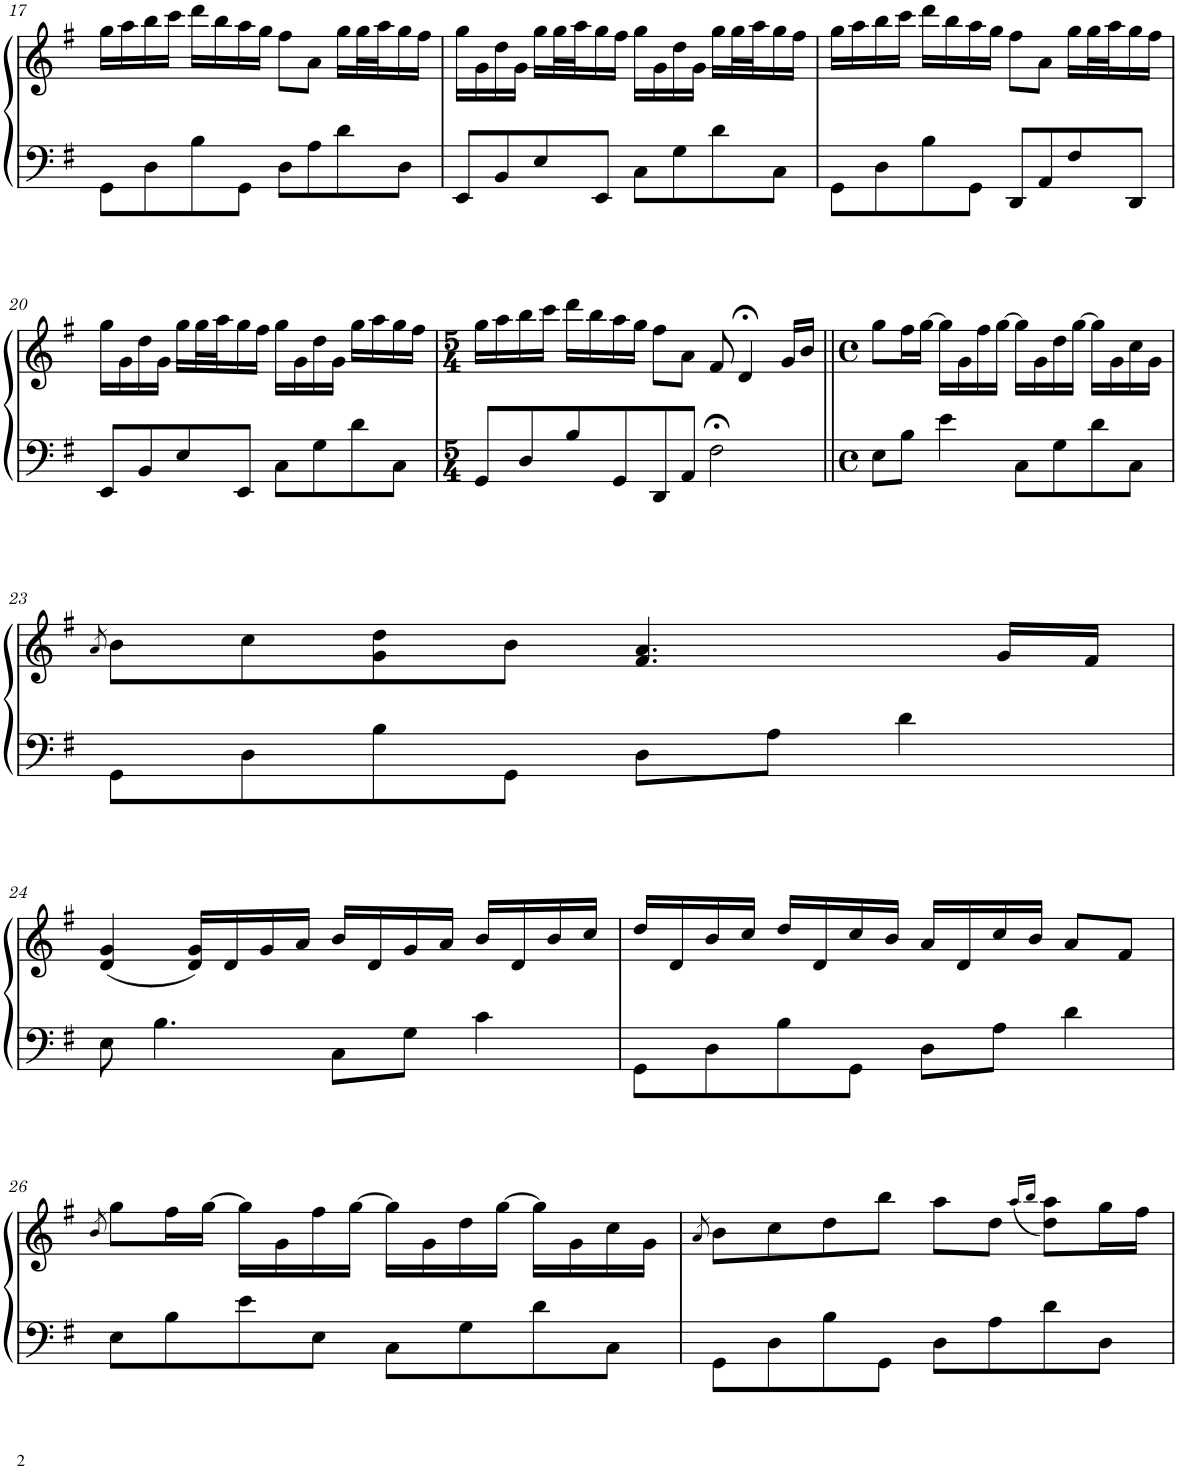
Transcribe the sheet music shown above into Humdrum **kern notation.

**kern	**kern
*part1	*part1
*staff2	*staff1
*I"Piano	*
*I'Pno.	*
!!LO:PB:g=z
*clefF4	*clefG2
*k[f#]	*k[f#]
*M4/4	*M4/4
*met(c)	*met(c)
=17	=17
8GG\L	16gg\LL
.	16aa\
8D\	16bb\
.	16ccc\JJ
8B\	16ddd\LL
.	16bb\
8GG\J	16aa\
.	16gg\JJ
8D\L	8ff#\L
8A\	8a\J
8d\	16gg\LL
.	32gg\L
.	32aa\J
8D\J	16gg\
.	16ff#\JJ
=18	=18
8EE/L	16gg\LL
.	16g\
8BB/	16dd\
.	16g\JJ
8E/	16gg\LL
.	32gg\L
.	32aa\J
8EE/J	16gg\
.	16ff#\JJ
8C\L	16gg\LL
.	16g\
8G\	16dd\
.	16g\JJ
8d\	16gg\LL
.	32gg\L
.	32aa\J
8C\J	16gg\
.	16ff#\JJ
=19	=19
8GG\L	16gg\LL
.	16aa\
8D\	16bb\
.	16ccc\JJ
8B\	16ddd\LL
.	16bb\
8GG\J	16aa\
.	16gg\JJ
8DD/L	8ff#\L
8AA/	8a\J
8F#/	16gg\LL
.	32gg\L
.	32aa\J
8DD/J	16gg\
.	16ff#\JJ
!!LO:LB:g=z
=20	=20
8EE/L	16gg\LL
.	16g\
8BB/	16dd\
.	16g\JJ
8E/	16gg\LL
.	32gg\L
.	32aa\J
8EE/J	16gg\
.	16ff#\JJ
8C\L	16gg\LL
.	16g\
8G\	16dd\
.	16g\JJ
8d\	16gg\LL
.	16aa\
8C\J	16gg\
.	16ff#\JJ
=21	=21
*M5/4	*M5/4
8GG/L	16gg\LL
.	16aa\
8D/	16bb\
.	16ccc\JJ
8B/	16ddd\LL
.	16bb\
8GG/	16aa\
.	16gg\JJ
8DD/	8ff#\L
8AA/J	8a\J
2F#;<\	8f#/
.	4d;</
.	16g/LL
.	16b/JJ
=22||	=22||
*M4/4	*M4/4
*met(c)	*met(c)
8E\L	8gg\L
8B\J	16ff#\L
.	[16gg\JJ
4e\	16gg\LL]
.	16g\
.	16ff#\
.	[16gg\JJ
8C\L	16gg\LL]
.	16g\
8G\	16dd\
.	[16gg\JJ
8d\	16gg\LL]
.	16g\
8C\J	16cc\
.	16g\JJ
!!LO:LB:g=z
=23	=23
.	8qa/
8GG\L	8b\L
8D\	8cc\
8B\	8g\ 8dd\
8GG\J	8b\J
8D\L	4.f#/ 4.a/
8A\J	.
4d\	.
.	16g/LL
.	16f#/JJ
!!LO:LB:g=z
=24	=24
8E\	(4d/ 4g/
4.B\	.
.	16d/ 16g/LL)
.	16d/
.	16g/
.	16a/JJ
8C\L	16b/LL
.	16d/
8G\J	16g/
.	16a/JJ
4c\	16b/LL
.	16d/
.	16b/
.	16cc/JJ
=25	=25
8GG\L	16dd/LL
.	16d/
8D\	16b/
.	16cc/JJ
8B\	16dd/LL
.	16d/
8GG\J	16cc/
.	16b/JJ
8D\L	16a/LL
.	16d/
8A\J	16cc/
.	16b/JJ
4d\	8a/L
.	8f#/J
!!LO:LB:g=z
=26	=26
.	8qb/
8E\L	8gg\L
8B\	16ff#\L
.	[16gg\JJ
8e\	16gg\LL]
.	16g\
8E\J	16ff#\
.	[16gg\JJ
8C\L	16gg\LL]
.	16g\
8G\	16dd\
.	[16gg\JJ
8d\	16gg\LL]
.	16g\
8C\J	16cc\
.	16g\JJ
=27	=27
.	8qa/
8GG\L	8b\L
8D\	8cc\
8B\	8dd\
8GG\J	8bb\J
8D\L	8aa\L
8A\	8dd\J
.	(16qaa/LL
.	16qbb/JJ
8d\	8dd\ 8aa\L)
8D\J	16gg\L
.	16ff#\JJ
=	=
*-	*-
